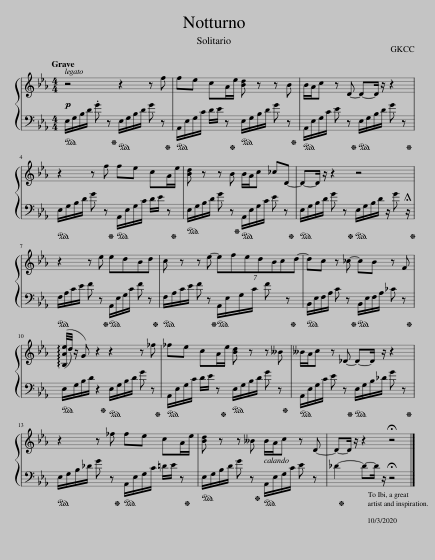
X:1
%%score { 1 | 2 }
L:1/8
Q:1/4=35
M:4/4
I:linebreak $
K:Eb
V:1 treble
V:2 bass
V:1
!p! z4 z2 z f | fe cA/e/ [Bd] z z B | B/A/c z D- D-D/ z/ z2 |$ z2 z f fe cA/e/ | [Bd] z z B B/A/c _cD- | %5
 D-D/ z/ z2 z4 |$ z2 z e edBd | c z z e- (7:4:7efedBcd- | dc z _c- cB z F |$ ((!arpeggio![B,Ae]/4d/4) z/ G) z2 z2 z _f | %10
 _fe cA/e/ [Bd] z z __B | __B/A/c z _D- D-D/ z/ z2 |$ z2 z _f fe cA/e/ | [Bd] z z __B[Q:1/4=30]!>(! B/A/[Q:1/4=25]c[Q:1/4=20] z[Q:1/4=15] D- |[Q:1/4=10] D-D/ z/ z2!>)!!pp! !fermata!z4 |] %15
V:2
!ped! E,/G,/B,/D/ .G z!ped-up!!ped! E,/G,/B,/D/ G z!ped-up! |!ped! A,,/E,/G,/C/ D/E/ z!ped-up!!ped! E,/G,/B,/D/ G z!ped-up! |!ped! A,,/E,/G,/C/ E z!ped-up!!ped! E,/G,/B,/D/ G z!ped-up! |$!ped! E,/G,/B,/D/ G z!ped-up!!ped! A,,/E,/G,/C/ D/E/ z!ped-up! |!ped! E,/G,/B,/D/ G z!ped-up!!ped! A,,/E,/G,/C/ E z!ped-up! | %5
!ped! E,/G,/B,/D/ G z!ped-up!!ped! E,/G,/B,/D/ z/ G !fermata!z/!ped-up! |$!ped! F,/A,/C/E/ F z!ped-up!!ped! A,,/E,/G,/C/ F z!ped-up! |!ped! F,/A,/C/E/ F z!ped-up!!ped! A,,/E,/G,/C/ F z!ped-up! |!ped! B,,/E,/F,/A,/ C z!ped-up!!ped! B,,/E,/F,/A,/ _C z!ped-up! |$!ped! E,/G,/B,/D/ z2!ped-up!!ped! E,/G,/B,/D/ G z!ped-up! | %10
!ped! A,,/E,/G,/C/ D/E/ z!ped-up!!ped! E,/G,/B,/D/ G z!ped-up! |!ped! A,,/E,/G,/C/ E z!ped-up!!ped! E,/G,/B,/_D/ G z!ped-up! |$!ped! E,/G,/B,/_D/ G z!ped-up!!ped! A,,/E,/G,/C/ =D/E/ z!ped-up! |!ped! E,/G,/B,/D/ G z!ped-up!!ped! A,,/E,/G,/C/ E z | _D2-!ped-up! D-D/ z/ !fermata!z4 |] %15
